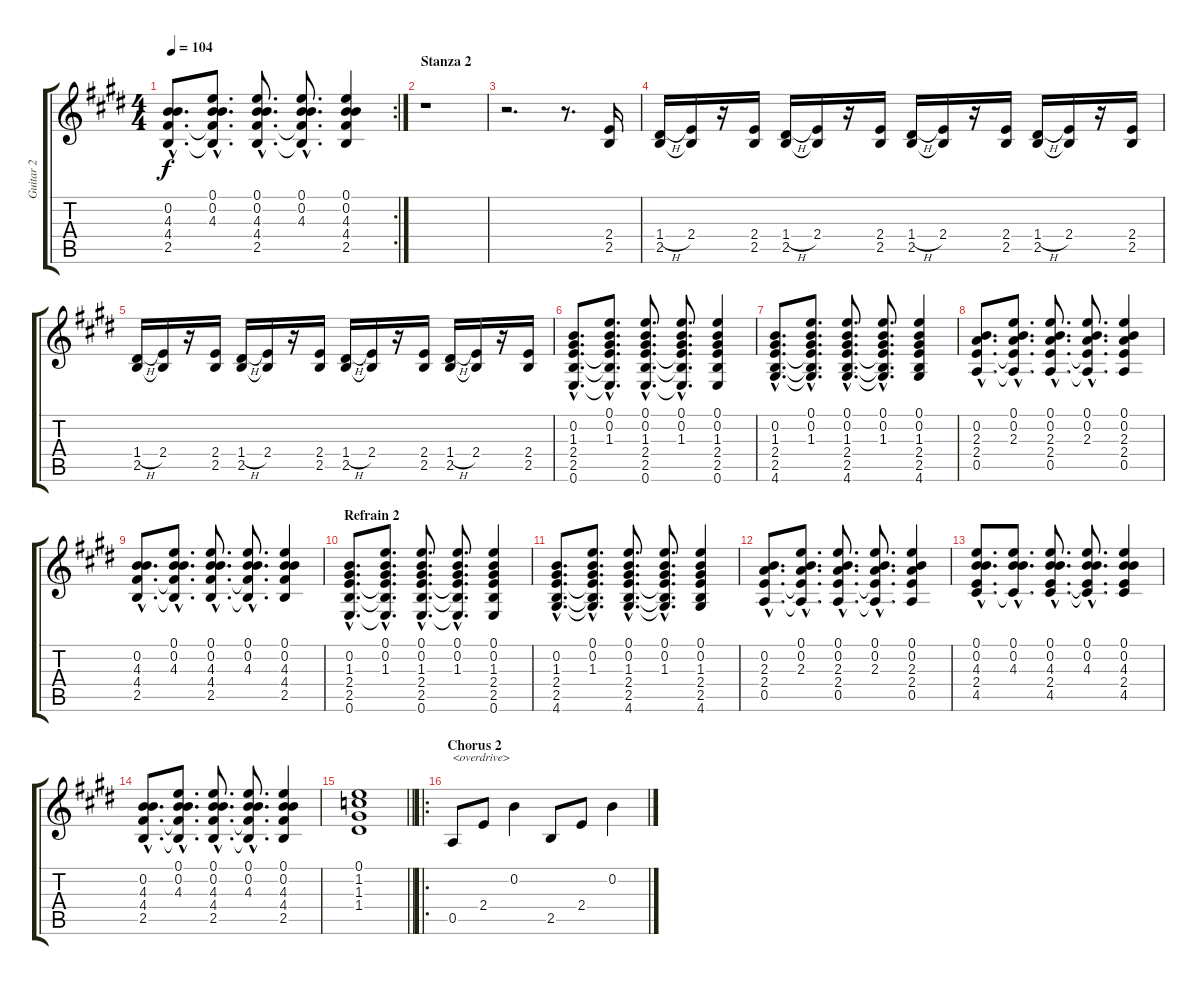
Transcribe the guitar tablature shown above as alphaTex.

\track ("Guitar 2" "Guitar 2") {instrument acousticguitarsteel}
\staff {score tabs}
\tuning (E4 B3 G3 D3 A2 E2) {hide}
\rc 2
\ts (4 4)
\tempo 104
\clef g2
\ks e
(0.2{hac} 4.3{hac} 4.4{hac} 2.5{hac}).8{d dy f} (0.1{hac} 0.2{hac} 4.3{hac} 4.4{hac t} 2.5{hac t}).8{d} (0.1{hac} 0.2{hac} 4.3{hac} 4.4{hac} 2.5{hac}).8{d} (0.1{hac} 0.2{hac} 4.3{hac} 4.4{hac t} 2.5{hac t}).8{d} (0.1 0.2 4.3 4.4 2.5).4 |
\section ("" "Stanza 2")
r.1 |
r.2{d} r.8{d} (2.4 2.5).16 |
(1.4{h} 2.5).16 (2.4 2.5{t}).16 r.16 (2.4 2.5).16 (1.4{h} 2.5).16 (2.4 2.5{t}).16 r.16 (2.4 2.5).16 (1.4{h} 2.5).16 (2.4 2.5{t}).16 r.16 (2.4 2.5).16 (1.4{h} 2.5).16 (2.4 2.5{t}).16 r.16 (2.4 2.5).16 |
(1.4{h} 2.5).16 (2.4 2.5{t}).16 r.16 (2.4 2.5).16 (1.4{h} 2.5).16 (2.4 2.5{t}).16 r.16 (2.4 2.5).16 (1.4{h} 2.5).16 (2.4 2.5{t}).16 r.16 (2.4 2.5).16 (1.4{h} 2.5).16 (2.4 2.5{t}).16 r.16 (2.4 2.5).16 |
(0.2{hac} 1.3{hac} 2.4{hac} 2.5{hac} 0.6{hac}).8{d} (0.1{hac} 0.2{hac} 1.3{hac} 2.4{hac t} 2.5{hac t} 0.6{hac t}).8{d} (0.1{hac} 0.2{hac} 1.3{hac} 2.4{hac} 2.5{hac} 0.6{hac}).8{d} (0.1{hac} 0.2{hac} 1.3{hac} 2.4{hac t} 2.5{hac t} 0.6{hac t}).8{d} (0.1 0.2 1.3 2.4 2.5 0.6).4 |
(0.2{hac} 1.3{hac} 2.4{hac} 2.5{hac} 4.6{hac}).8{d} (0.1{hac} 0.2{hac} 1.3{hac} 2.4{hac t} 2.5{hac t} 4.6{hac t}).8{d} (0.1{hac} 0.2{hac} 1.3{hac} 2.4{hac} 2.5{hac} 4.6{hac}).8{d} (0.1{hac} 0.2{hac} 1.3{hac} 2.4{hac t} 2.5{hac t} 4.6{hac t}).8{d} (0.1 0.2 1.3 2.4 2.5 4.6).4 |
(0.2{hac} 2.3{hac} 2.4{hac} 0.5{hac}).8{d} (0.1{hac} 0.2{hac} 2.3{hac} 2.4{hac t} 0.5{hac t}).8{d} (0.1{hac} 0.2{hac} 2.3{hac} 2.4{hac} 0.5{hac}).8{d} (0.1{hac} 0.2{hac} 2.3{hac} 2.4{hac t} 0.5{hac t}).8{d} (0.1 0.2 2.3 2.4 0.5).4 |
(0.2{hac} 4.3{hac} 4.4{hac} 2.5{hac}).8{d} (0.1{hac} 0.2{hac} 4.3{hac} 4.4{hac t} 2.5{hac t}).8{d} (0.1{hac} 0.2{hac} 4.3{hac} 4.4{hac} 2.5{hac}).8{d} (0.1{hac} 0.2{hac} 4.3{hac} 4.4{hac t} 2.5{hac t}).8{d} (0.1 0.2 4.3 4.4 2.5).4 |
\section ("" "Refrain 2")
(0.2{hac} 1.3{hac} 2.4{hac} 2.5{hac} 0.6{hac}).8{d} (0.1{hac} 0.2{hac} 1.3{hac} 2.4{hac t} 2.5{hac t} 0.6{hac t}).8{d} (0.1{hac} 0.2{hac} 1.3{hac} 2.4{hac} 2.5{hac} 0.6{hac}).8{d} (0.1{hac} 0.2{hac} 1.3{hac} 2.4{hac t} 2.5{hac t} 0.6{hac t}).8{d} (0.1 0.2 1.3 2.4 2.5 0.6).4 |
(0.2{hac} 1.3{hac} 2.4{hac} 2.5{hac} 4.6{hac}).8{d} (0.1{hac} 0.2{hac} 1.3{hac} 2.4{hac t} 2.5{hac t} 4.6{hac t}).8{d} (0.1{hac} 0.2{hac} 1.3{hac} 2.4{hac} 2.5{hac} 4.6{hac}).8{d} (0.1{hac} 0.2{hac} 1.3{hac} 2.4{hac t} 2.5{hac t} 4.6{hac t}).8{d} (0.1 0.2 1.3 2.4 2.5 4.6).4 |
(0.2{hac} 2.3{hac} 2.4{hac} 0.5{hac}).8{d} (0.1{hac} 0.2{hac} 2.3{hac} 2.4{hac t} 0.5{hac t}).8{d} (0.1{hac} 0.2{hac} 2.3{hac} 2.4{hac} 0.5{hac}).8{d} (0.1{hac} 0.2{hac} 2.3{hac} 2.4{hac t} 0.5{hac t}).8{d} (0.1 0.2 2.3 2.4 0.5).4 |
(0.1{hac} 0.2{hac} 4.3{hac} 2.4{hac} 4.5{hac}).8{d} (0.1{hac} 0.2{hac} 4.3{hac} 4.5{hac t}).8{d} (0.1{hac} 0.2{hac} 4.3{hac} 2.4{hac} 4.5{hac}).8{d} (0.1{hac} 0.2{hac} 4.3{hac} 2.4{hac t} 4.5{hac t}).8{d} (0.1 0.2 4.3 2.4 4.5).4 |
(0.2{hac} 4.3{hac} 4.4{hac} 2.5{hac}).8{d} (0.1{hac} 0.2{hac} 4.3{hac} 4.4{hac t} 2.5{hac t}).8{d} (0.1{hac} 0.2{hac} 4.3{hac} 4.4{hac} 2.5{hac}).8{d} (0.1{hac} 0.2{hac} 4.3{hac} 4.4{hac t} 2.5{hac t}).8{d} (0.1 0.2 4.3 4.4 2.5).4 |
\barLineRight lightlight
(0.1 1.2 1.3 1.4).1 |
\ro
\section ("" "Chorus 2")
0.5.8{txt "<overdrive>" volume 12 instrument distortionguitar} 2.4.8 0.2.4 2.5.8 2.4.8 0.2.4
